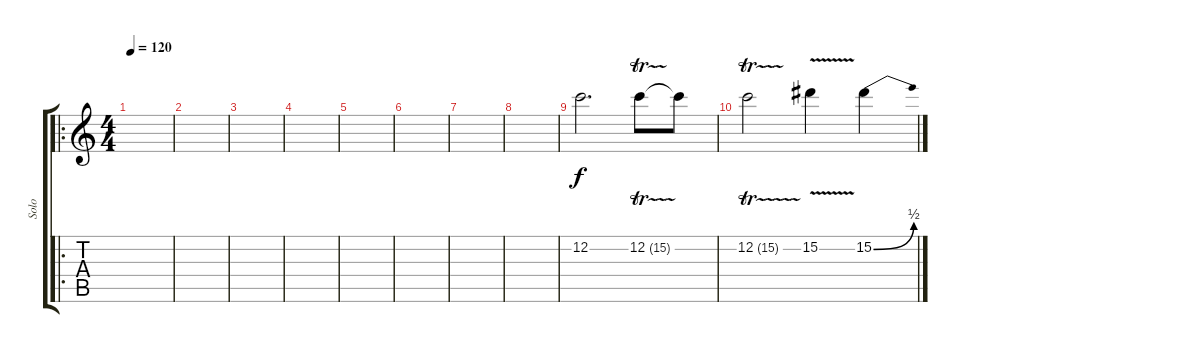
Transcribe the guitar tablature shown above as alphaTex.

\track ("Solo" "Solo") {instrument overdrivenguitar}
\staff {score tabs}
\tuning (F4 C4 Ab3 Eb3 Bb2 F2) {hide}
\ro
\ts (4 4)
\tempo 120
\clef g2
\ks c
|
|
|
|
|
|
|
|
12.2.2{d} 12.2{tr (15 16)}.8 12.2{t}.8 |
12.2{tr (15 32)}.2 15.2{v}.4 15.2{be (bend 0 0 60 2)}.4
